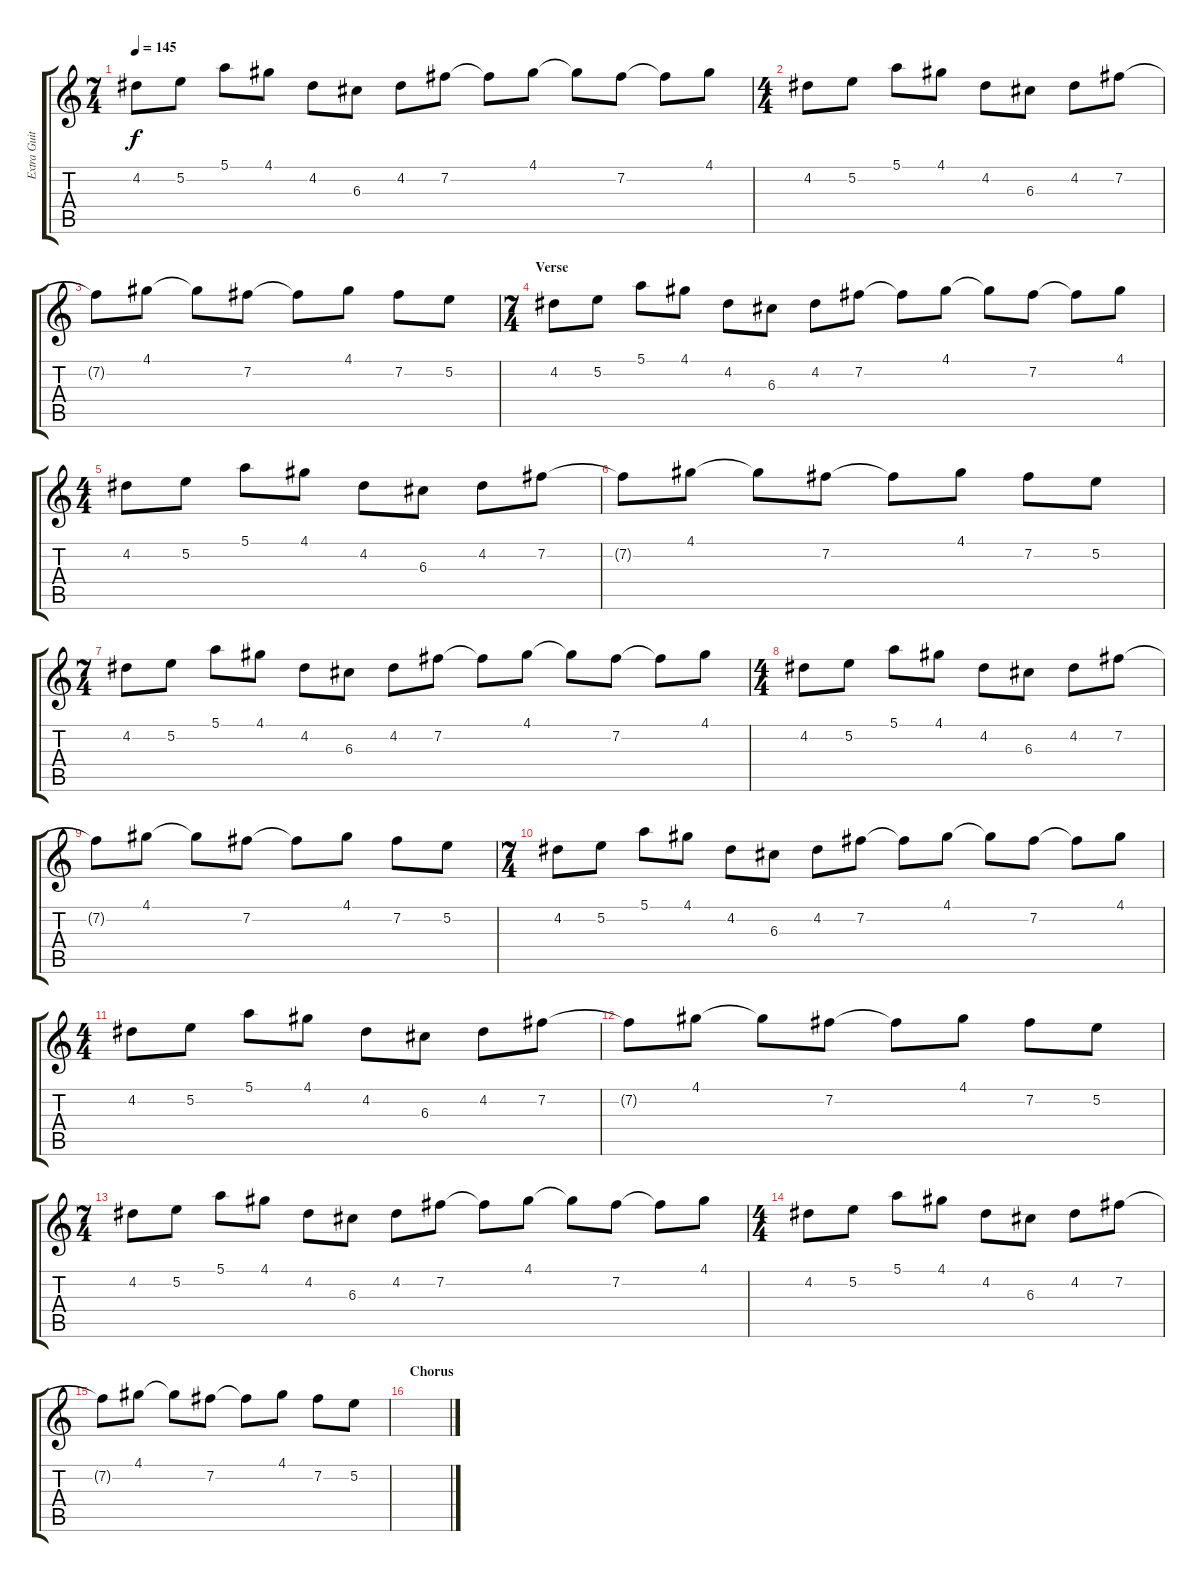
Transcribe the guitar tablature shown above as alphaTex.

\track ("Extra Guitar" "Extra Guit") {instrument overdrivenguitar}
\staff {score tabs}
\tuning (E4 B3 G3 D3 A2 E2) {hide}
\ts (7 4)
\tempo 145
\clef g2
\ks c
4.2.8{dy f} 5.2.8 5.1.8 4.1.8 4.2.8 6.3.8 4.2.8 7.2.8 7.2{t}.8 4.1.8 4.1{t}.8 7.2.8 7.2{t}.8 4.1.8 |
\ts (4 4)
4.2.8 5.2.8 5.1.8 4.1.8 4.2.8 6.3.8 4.2.8 7.2.8 |
7.2{t}.8 4.1.8 4.1{t}.8 7.2.8 7.2{t}.8 4.1.8 7.2.8 5.2.8 |
\ts (7 4)
\section ("" "Verse")
4.2.8 5.2.8 5.1.8 4.1.8 4.2.8 6.3.8 4.2.8 7.2.8 7.2{t}.8 4.1.8 4.1{t}.8 7.2.8 7.2{t}.8 4.1.8 |
\ts (4 4)
4.2.8 5.2.8 5.1.8 4.1.8 4.2.8 6.3.8 4.2.8 7.2.8 |
7.2{t}.8 4.1.8 4.1{t}.8 7.2.8 7.2{t}.8 4.1.8 7.2.8 5.2.8 |
\ts (7 4)
4.2.8 5.2.8 5.1.8 4.1.8 4.2.8 6.3.8 4.2.8 7.2.8 7.2{t}.8 4.1.8 4.1{t}.8 7.2.8 7.2{t}.8 4.1.8 |
\ts (4 4)
4.2.8 5.2.8 5.1.8 4.1.8 4.2.8 6.3.8 4.2.8 7.2.8 |
7.2{t}.8 4.1.8 4.1{t}.8 7.2.8 7.2{t}.8 4.1.8 7.2.8 5.2.8 |
\ts (7 4)
4.2.8 5.2.8 5.1.8 4.1.8 4.2.8 6.3.8 4.2.8 7.2.8 7.2{t}.8 4.1.8 4.1{t}.8 7.2.8 7.2{t}.8 4.1.8 |
\ts (4 4)
4.2.8 5.2.8 5.1.8 4.1.8 4.2.8 6.3.8 4.2.8 7.2.8 |
7.2{t}.8 4.1.8 4.1{t}.8 7.2.8 7.2{t}.8 4.1.8 7.2.8 5.2.8 |
\ts (7 4)
4.2.8 5.2.8 5.1.8 4.1.8 4.2.8 6.3.8 4.2.8 7.2.8 7.2{t}.8 4.1.8 4.1{t}.8 7.2.8 7.2{t}.8 4.1.8 |
\ts (4 4)
4.2.8 5.2.8 5.1.8 4.1.8 4.2.8 6.3.8 4.2.8 7.2.8 |
7.2{t}.8 4.1.8 4.1{t}.8 7.2.8 7.2{t}.8 4.1.8 7.2.8 5.2.8 |
\section ("" "Chorus")
